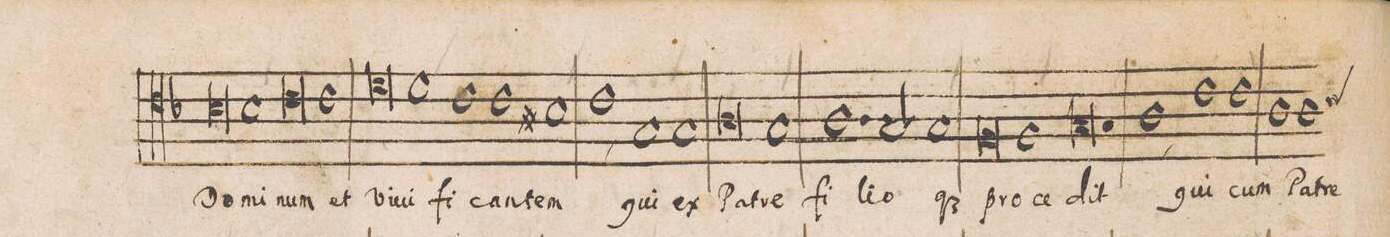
**kern	**text
*I"TENOR	*
*clefC4	*
*k[b-]	*
*met(O)	*
*M3/1	*
0B-	Do-
1B-	-mi-
=124	=124
0c	-num
1c	et
=125	=125
0d	vi-
1d	-vi-
=126	=126
1c	-fi-
1c	-can-
1Bn	-tem
=127	=127
1c,	.
1G	qui
1G	ex
=128	=128
0A	Pa-
1G	-tre
=129	=129
1.A	fi-
2A/	-li-
1G	-o-
=130	=130
0F	-q(ue)
1F	pro-
=131	=131
0.G	-ce-
=132	=132
1A,	-dit
1c	qui
1c	cum
=133	=133
1A	Pa-
*custos:B	*
1A	-tre
*-	*-
